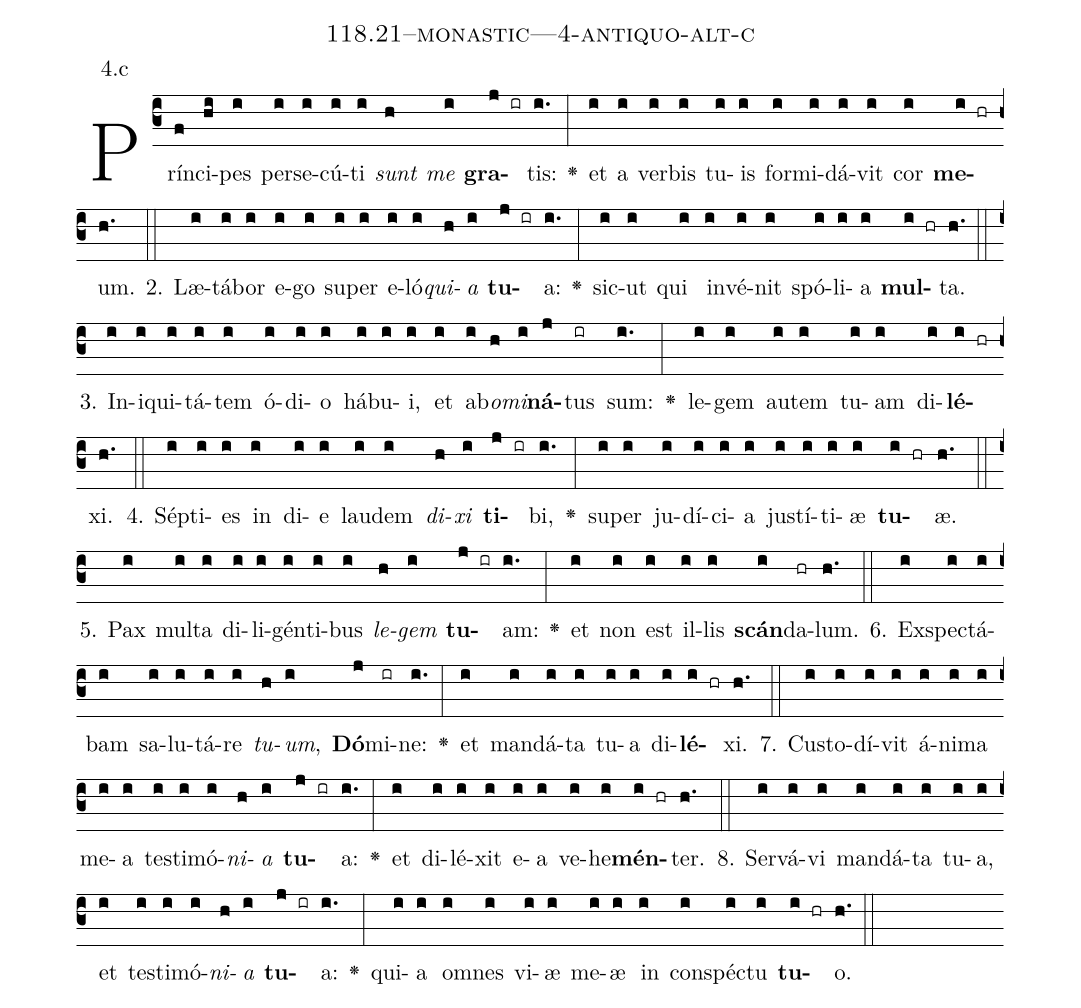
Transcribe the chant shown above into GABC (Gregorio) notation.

name: 118.21--monastic---4-antiquo-alt-c;
annotation: 4.c;
%%
(c3)Prín(f)ci(hi)pes(i) per(i)se(i)cú(i)ti(i) <i>sunt</i>(h) <i>me</i>(i) <b>gra</b>(j ir)tis:(i.) <v>\greheightstar</v>(:) et(i) a(i) ver(i)bis(i) tu(i)is(i) for(i)mi(i)dá(i)vit(i) cor(i) <b>me</b>(i hr)um.(h.) (::)
2. Læ(i)tá(i)bor(i) e(i)go(i) su(i)per(i) e(i)ló(i)<i>qui</i>(h)<i>a</i>(i) <b>tu</b>(j ir)a:(i.) <v>\greheightstar</v>(:) sic(i)ut(i) qui(i) in(i)vé(i)nit(i) spó(i)li(i)a(i) <b>mul</b>(i hr)ta.(h.) (::)
3. In(i)i(i)qui(i)tá(i)tem(i) ó(i)di(i)o(i) há(i)bu(i)i,(i) et(i) ab(i)<i>o</i>(h)<i>mi</i>(i)<b>ná</b>(j)tus(ir) sum:(i.) <v>\greheightstar</v>(:) le(i)gem(i) au(i)tem(i) tu(i)am(i) di(i)<b>lé</b>(i hr)xi.(h.) (::)
4. Sép(i)ti(i)es(i) in(i) di(i)e(i) lau(i)dem(i) <i>di</i>(h)<i>xi</i>(i) <b>ti</b>(j ir)bi,(i.) <v>\greheightstar</v>(:) su(i)per(i) ju(i)dí(i)ci(i)a(i) jus(i)tí(i)ti(i)æ(i) <b>tu</b>(i hr)æ.(h.) (::)
5. Pax(i) mul(i)ta(i) di(i)li(i)gén(i)ti(i)bus(i) <i>le</i>(h)<i>gem</i>(i) <b>tu</b>(j ir)am:(i.) <v>\greheightstar</v>(:) et(i) non(i) est(i) il(i)lis(i) <b>scán</b>(i)da(hr)lum.(h.) (::)
6. Ex(i)spec(i)tá(i)bam(i) sa(i)lu(i)tá(i)re(i) <i>tu</i>(h)<i>um</i>,(i) <b>Dó</b>(j)mi(ir)ne:(i.) <v>\greheightstar</v>(:) et(i) man(i)dá(i)ta(i) tu(i)a(i) di(i)<b>lé</b>(i hr)xi.(h.) (::)
7. Cus(i)to(i)dí(i)vit(i) á(i)ni(i)ma(i) me(i)a(i) tes(i)ti(i)mó(i)<i>ni</i>(h)<i>a</i>(i) <b>tu</b>(j ir)a:(i.) <v>\greheightstar</v>(:) et(i) di(i)lé(i)xit(i) e(i)a(i) ve(i)he(i)<b>mén</b>(i hr)ter.(h.) (::)
8. Ser(i)vá(i)vi(i) man(i)dá(i)ta(i) tu(i)a,(i) et(i) tes(i)ti(i)mó(i)<i>ni</i>(h)<i>a</i>(i) <b>tu</b>(j ir)a:(i.) <v>\greheightstar</v>(:) qui(i)a(i) om(i)nes(i) vi(i)æ(i) me(i)æ(i) in(i) con(i)spéc(i)tu(i) <b>tu</b>(i hr)o.(h.) (::)
